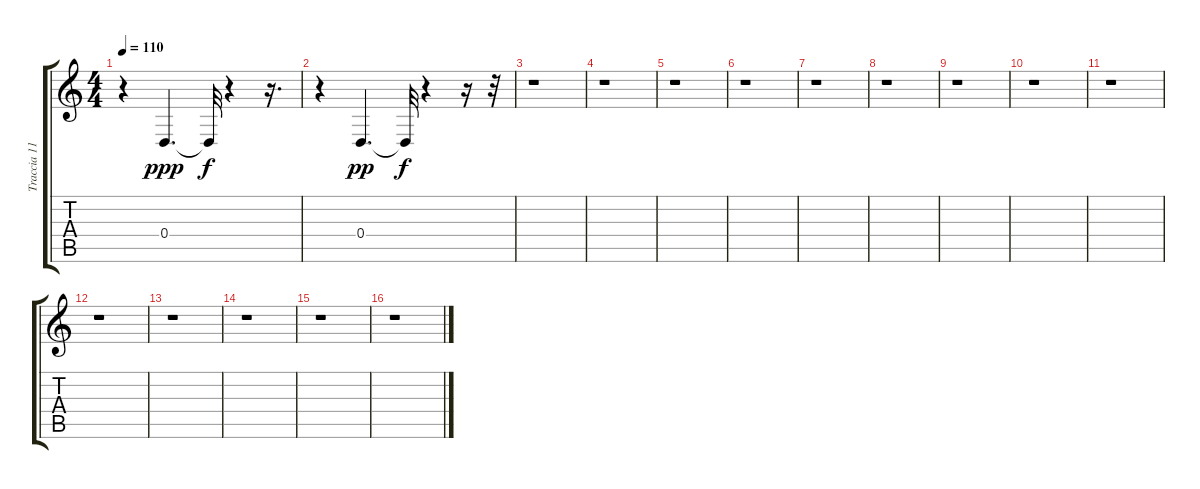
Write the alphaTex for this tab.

\track ("Traccia 11" "Traccia 11") {instrument reversecymbal}
\staff {score tabs}
\tuning (E4 B3 G3 D3 A2 E2) {hide}
\ts (4 4)
\tempo 110
\clef g2
\ks c
r.4{dy f} 0.4.4{d dy ppp} 0.4{t}.32{dy f} r.4 r.16{d} |
r.4 0.4.4{d dy pp} 0.4{t}.32{dy f} r.4 r.16 r.32 |
r.1 |
r.1 |
r.1 |
r.1 |
r.1 |
r.1 |
r.1 |
r.1 |
r.1 |
r.1 |
r.1 |
r.1 |
r.1 |
r.1
